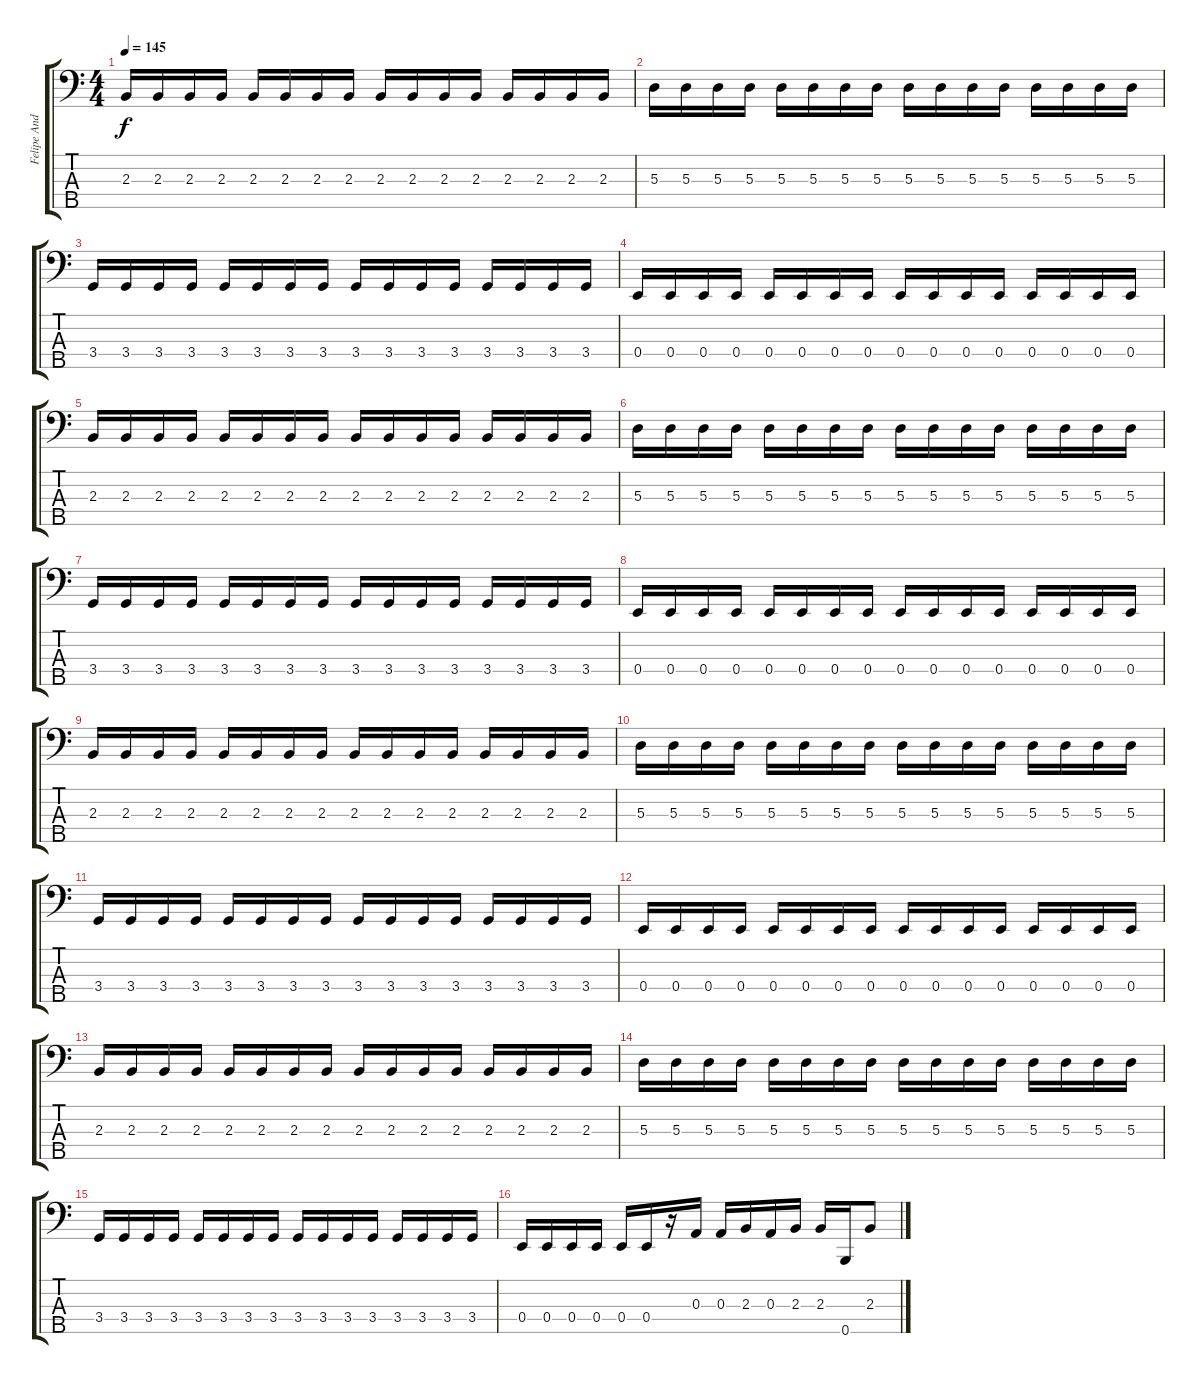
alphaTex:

\track ("Felipe Andreoli" "Felipe And") {instrument electricbassfinger}
\staff {score tabs}
\tuning (G2 D2 A1 E1 B0) {hide}
\ts (4 4)
\tempo 145
\clef f4
\ks c
2.3.16{dy f} 2.3.16 2.3.16 2.3.16 2.3.16 2.3.16 2.3.16 2.3.16 2.3.16 2.3.16 2.3.16 2.3.16 2.3.16 2.3.16 2.3.16 2.3.16 |
5.3.16 5.3.16 5.3.16 5.3.16 5.3.16 5.3.16 5.3.16 5.3.16 5.3.16 5.3.16 5.3.16 5.3.16 5.3.16 5.3.16 5.3.16 5.3.16 |
3.4.16 3.4.16 3.4.16 3.4.16 3.4.16 3.4.16 3.4.16 3.4.16 3.4.16 3.4.16 3.4.16 3.4.16 3.4.16 3.4.16 3.4.16 3.4.16 |
0.4.16 0.4.16 0.4.16 0.4.16 0.4.16 0.4.16 0.4.16 0.4.16 0.4.16 0.4.16 0.4.16 0.4.16 0.4.16 0.4.16 0.4.16 0.4.16 |
2.3.16 2.3.16 2.3.16 2.3.16 2.3.16 2.3.16 2.3.16 2.3.16 2.3.16 2.3.16 2.3.16 2.3.16 2.3.16 2.3.16 2.3.16 2.3.16 |
5.3.16 5.3.16 5.3.16 5.3.16 5.3.16 5.3.16 5.3.16 5.3.16 5.3.16 5.3.16 5.3.16 5.3.16 5.3.16 5.3.16 5.3.16 5.3.16 |
3.4.16 3.4.16 3.4.16 3.4.16 3.4.16 3.4.16 3.4.16 3.4.16 3.4.16 3.4.16 3.4.16 3.4.16 3.4.16 3.4.16 3.4.16 3.4.16 |
0.4.16 0.4.16 0.4.16 0.4.16 0.4.16 0.4.16 0.4.16 0.4.16 0.4.16 0.4.16 0.4.16 0.4.16 0.4.16 0.4.16 0.4.16 0.4.16 |
2.3.16 2.3.16 2.3.16 2.3.16 2.3.16 2.3.16 2.3.16 2.3.16 2.3.16 2.3.16 2.3.16 2.3.16 2.3.16 2.3.16 2.3.16 2.3.16 |
5.3.16 5.3.16 5.3.16 5.3.16 5.3.16 5.3.16 5.3.16 5.3.16 5.3.16 5.3.16 5.3.16 5.3.16 5.3.16 5.3.16 5.3.16 5.3.16 |
3.4.16 3.4.16 3.4.16 3.4.16 3.4.16 3.4.16 3.4.16 3.4.16 3.4.16 3.4.16 3.4.16 3.4.16 3.4.16 3.4.16 3.4.16 3.4.16 |
0.4.16 0.4.16 0.4.16 0.4.16 0.4.16 0.4.16 0.4.16 0.4.16 0.4.16 0.4.16 0.4.16 0.4.16 0.4.16 0.4.16 0.4.16 0.4.16 |
2.3.16 2.3.16 2.3.16 2.3.16 2.3.16 2.3.16 2.3.16 2.3.16 2.3.16 2.3.16 2.3.16 2.3.16 2.3.16 2.3.16 2.3.16 2.3.16 |
5.3.16 5.3.16 5.3.16 5.3.16 5.3.16 5.3.16 5.3.16 5.3.16 5.3.16 5.3.16 5.3.16 5.3.16 5.3.16 5.3.16 5.3.16 5.3.16 |
3.4.16 3.4.16 3.4.16 3.4.16 3.4.16 3.4.16 3.4.16 3.4.16 3.4.16 3.4.16 3.4.16 3.4.16 3.4.16 3.4.16 3.4.16 3.4.16 |
0.4.16 0.4.16 0.4.16 0.4.16 0.4.16 0.4.16 r.16 0.3.16 0.3.16 2.3.16 0.3.16 2.3.16 2.3.16 0.5.16 2.3.8
